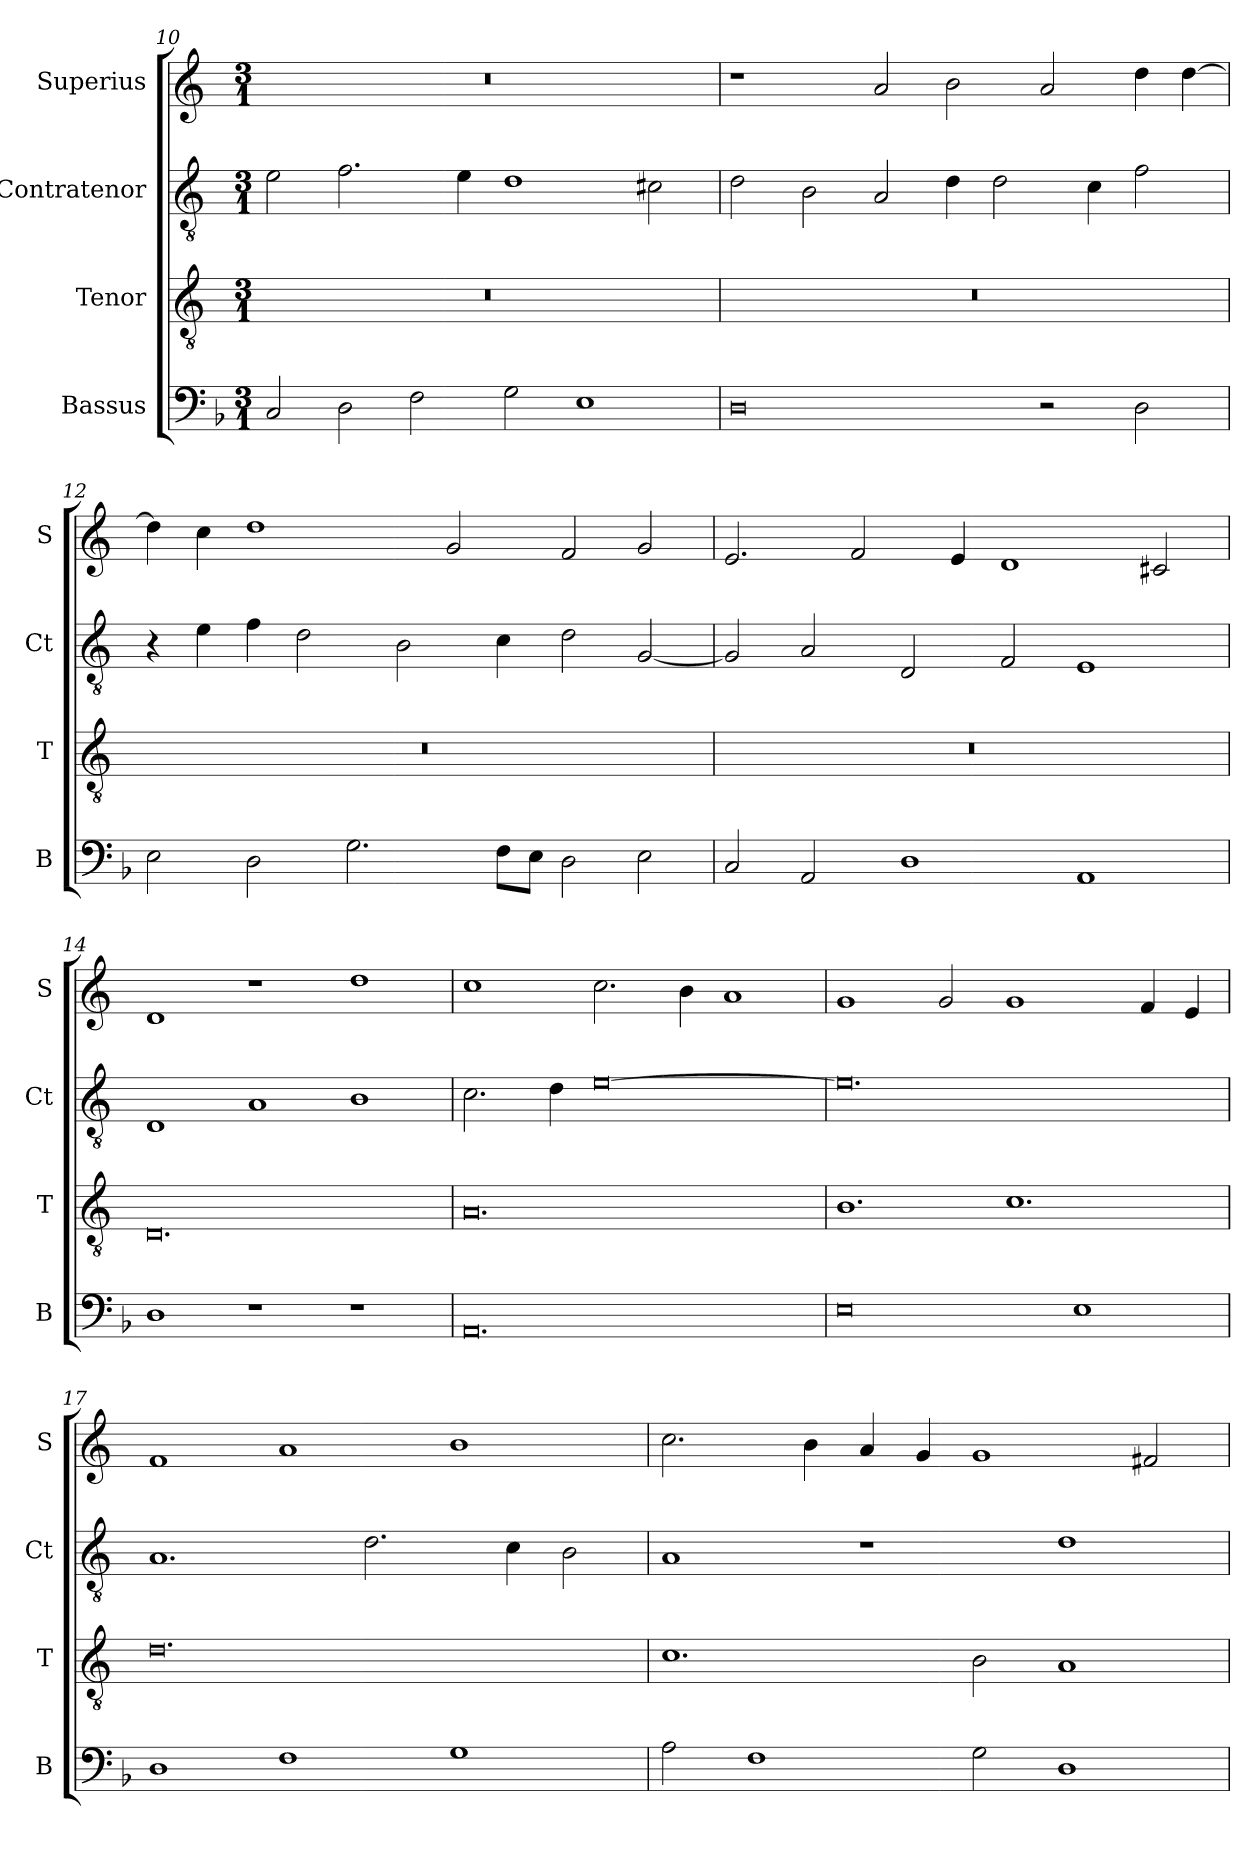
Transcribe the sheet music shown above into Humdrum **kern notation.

**kern	**kern	**kern	**kern
*part4	*part3	*part2	*part1
*staff4	*staff3	*staff2	*staff1
*I"Bassus	*I"Tenor	*I"Contratenor	*I"Superius
*I'B	*I'T	*I'Ct	*I'S
*clefF4	*clefGv2	*clefGv2	*clefG2
*k[b-]	*k[]	*k[]	*k[]
*M3/1	*M3/1	*M3/1	*M3/1
=10	=10	=10	=10
2C/	0.r	2e\	0.r
2D\	.	2.f\	.
2F\	.	.	.
.	.	4e\	.
2G\	.	1d	.
1E	.	.	.
.	.	2c#X\	.
=11	=11	=11	=11
0D	0.r	2d\	1r
.	.	2B\	.
.	.	2A/	2a/
.	.	4d\	2b\
.	.	2d\	.
2r	.	.	2a/
.	.	4c\	.
2D\	.	2f\	4dd\
.	.	.	[4dd\
=12	=12	=12	=12
2E\	0.r	4r	4dd\]
.	.	4e\	4cc\
2D\	.	4f\	1dd
.	.	2d\	.
2.G\	.	.	.
.	.	2B\	.
.	.	.	2g/
8F\L	.	4c\	.
8E\J	.	.	.
2D\	.	2d\	2f/
2E\	.	[2G/	2g/
=13	=13	=13	=13
2C/	0.r	2G/]	2.e/
2AA/	.	2A/	.
.	.	.	2f/
1D	.	2D/	.
.	.	.	4e/
.	.	2F/	1d
1AA	.	1E	.
.	.	.	2c#X/
=14	=14	=14	=14
1D	0.D	1D	1d
1r	.	1A	1r
1r	.	1B	1dd
=15	=15	=15	=15
0.AA	0.A	2.c\	1cc
.	.	4d\	.
.	.	[0e	2.cc\
.	.	.	4b\
.	.	.	1a
=16	=16	=16	=16
0E	1.B	0.e]	1g
.	.	.	2g/
.	1.c	.	1g
1E	.	.	.
.	.	.	4f/
.	.	.	4e/
=17	=17	=17	=17
1D	0.d	1.A	1f
1F	.	.	1a
.	.	2.d\	.
1G	.	.	1b
.	.	4c\	.
.	.	2B\	.
=18	=18	=18	=18
2A\	1.c	1A	2.cc\
1F	.	.	.
.	.	.	4b\
.	.	1r	4a/
.	.	.	4g/
2G\	2B\	.	1g
1D	1A	1d	.
.	.	.	2f#X/
=	=	=	=
*-	*-	*-	*-
